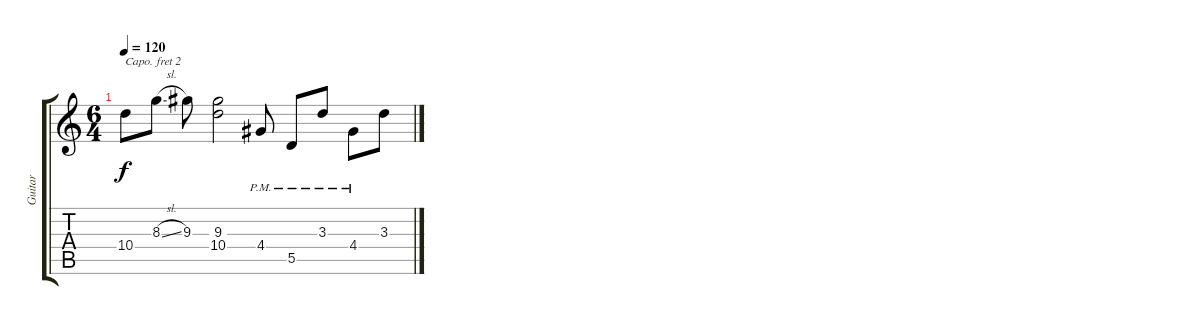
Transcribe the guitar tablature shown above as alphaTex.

\track ("Guitar" "Guitar") {instrument distortionguitar}
\staff {score tabs}
\capo 2
\tuning (G4 E4 A3 D3 G2 C2) {hide}
\ts (6 4)
\tempo 120
\clef g2
\ks c
10.4.8{dy f} 8.3{sl}.8 9.3.8 (9.3 10.4).2 4.4{pm}.8 5.5{pm}.8 3.3{pm}.8 4.4{pm}.8 3.3.8
